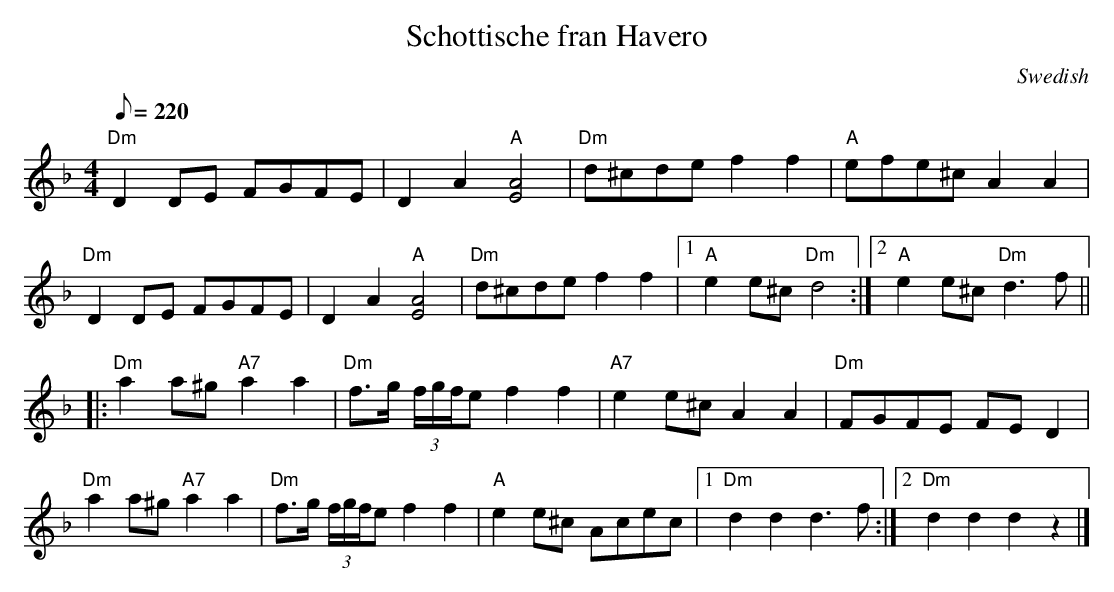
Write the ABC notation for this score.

X:1
T:Schottische fran Havero
M:4/4
L:1/8
Q:220
C:Swedish
K:Dm
"Dm"D2 DE FGFE|D2 A2 "A"[E4A4]|"Dm"d^cde f2 f2|"A"efe^c A2A2|
"Dm"D2 DE FGFE|D2 A2 "A"[E4A4]|"Dm"d^cde f2 f2|1"A"e2e^c "Dm"d4:|2"A"e2e^c "Dm"d3 f||
|:"Dm"a2 a^g "A7"a2 a2|"Dm"f>g (3f/g/f/e f2f2|"A7"e2e^c A2A2|"Dm"FGFE FE D2|
"Dm"a2 a^g "A7"a2 a2|"Dm"f>g (3f/g/f/e f2f2|"A"e2e^c Acec|1"Dm"d2 d2 d2>f2:|2"Dm"d2 d2 d2 z2|]
